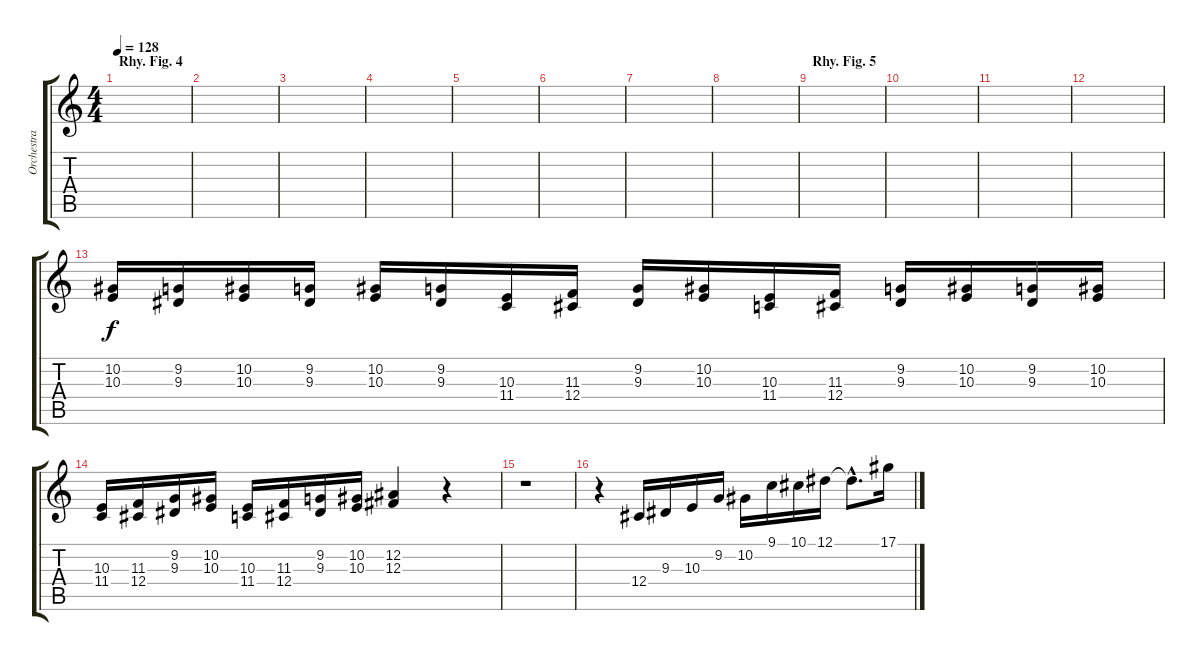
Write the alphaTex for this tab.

\track ("Orchestra 2 (Strings)" "Orchestra ") {instrument stringensemble1}
\staff {score tabs}
\tuning (Eb4 Bb3 Gb3 Db3 Ab2 Eb2) {hide}
\ts (4 4)
\section ("" "Rhy. Fig. 4")
\tempo 128
\clef g2
\ks c
|
|
|
|
|
|
|
|
\section ("" "Rhy. Fig. 5")
|
|
|
|
(10.2 10.3).16 (9.2 9.3).16 (10.2 10.3).16 (9.2 9.3).16 (10.2 10.3).16 (9.2 9.3).16 (10.3 11.4).16 (11.3 12.4).16 (9.2 9.3).16 (10.2 10.3).16 (10.3 11.4).16 (11.3 12.4).16 (9.2 9.3).16 (10.2 10.3).16 (9.2 9.3).16 (10.2 10.3).16 |
(10.3 11.4).16 (11.3 12.4).16 (9.2 9.3).16 (10.2 10.3).16 (10.3 11.4).16 (11.3 12.4).16 (9.2 9.3).16 (10.2 10.3).16 (12.2 12.3).4 r.4 |
r.1 |
r.4 12.4.16 9.3.16 10.3.16 9.2.16 10.2.16 9.1.16 10.1.16 12.1.16 12.1{hac t}.8{d} 17.1.16
